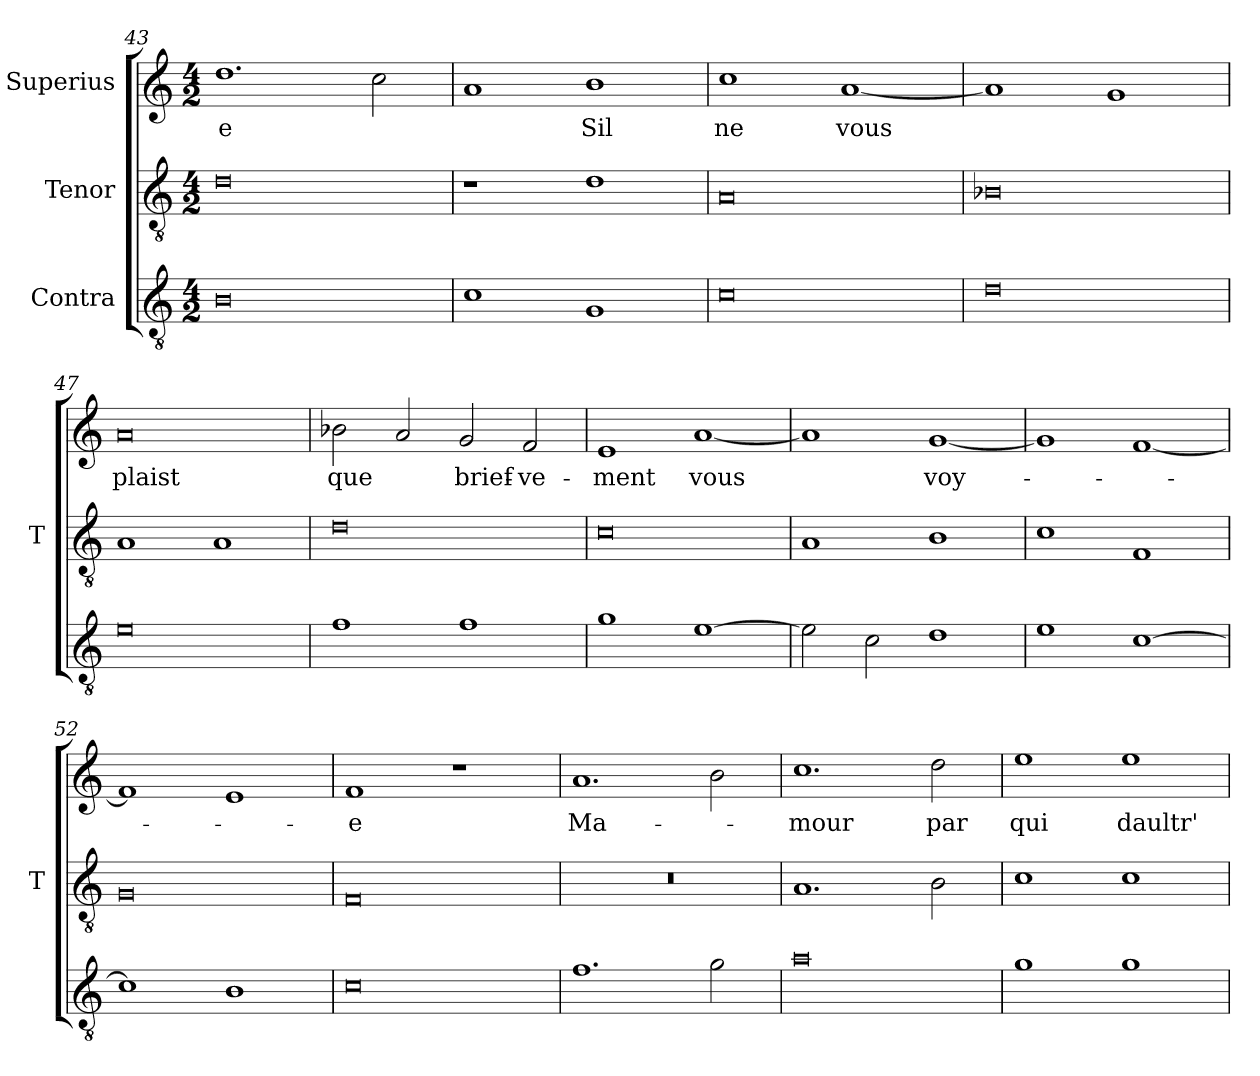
**kern	**kern	**kern	**text
*part3	*part2	*part1	*part1
*staff3	*staff2	*staff1	*staff1
*I"Contra	*I"Tenor	*I"Superius	*
*	*I'T	*	*
*clefGv2	*clefGv2	*clefG2	*
*M4/2	*M4/2	*M4/2	*
=43	=43	=43	=43
0B	0d	1.dd	-e
.	.	2cc	.
=44	=44	=44	=44
1c	1r	1a	.
1G	1d	1b	-Sil
=45	=45	=45	=45
0c	0A	1cc	-ne
.	.	[1a	-vous
=46	=46	=46	=46
0d	0B-X	1a]	.
.	.	1g	.
=47	=47	=47	=47
0e	1A	0a	-plaist
.	1A	.	.
=48	=48	=48	=48
1f	0d	2b-X	-que
.	.	2a	.
1f	.	2g	brief-
.	.	2f	-ve-
=49	=49	=49	=49
1g	0c	1e	-ment
[1e	.	[1a	-vous
=50	=50	=50	=50
2e]	1A	1a]	.
2c	.	.	.
1d	1B	[1g	voy-
=51	=51	=51	=51
1e	1c	1g]	.
[1c	1F	[1f	.
=52	=52	=52	=52
1c]	0G	1f]	.
1B	.	1e	.
=53	=53	=53	=53
0c	0F	1f	-e
.	.	1r	.
=54	=54	=54	=54
1.f	0r	1.a	Ma-
2g	.	2b	.
=55	=55	=55	=55
0a	1.A	1.cc	-mour
.	2B	2dd	-par
=56	=56	=56	=56
1g	1c	1ee	-qui
1g	1c	1ee	-daultr'
=	=	=	=
*-	*-	*-	*-
